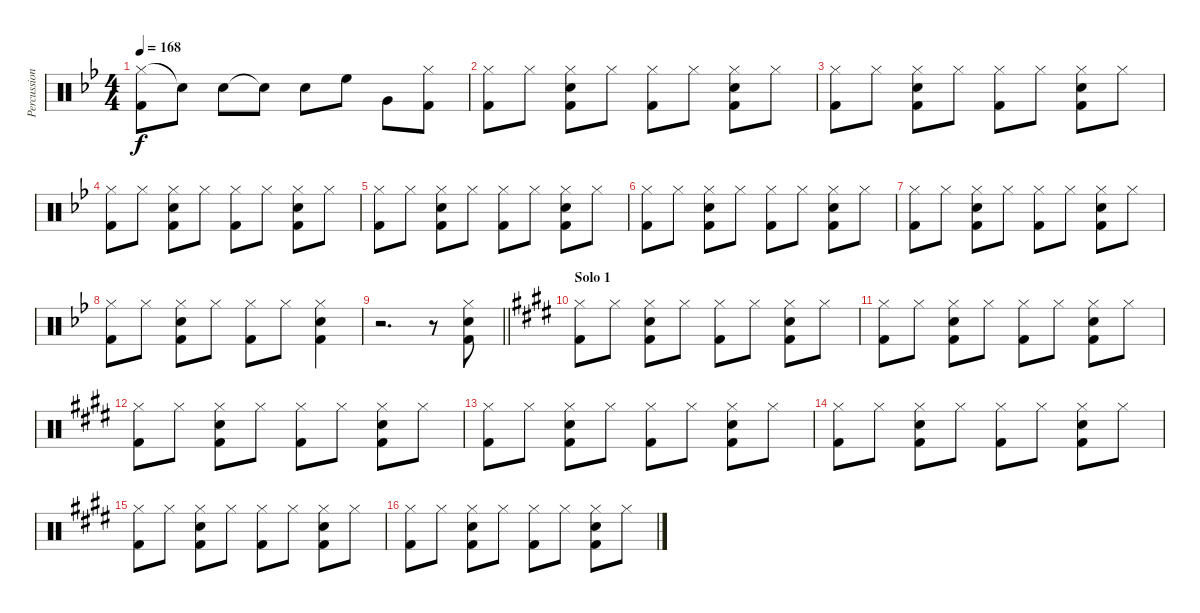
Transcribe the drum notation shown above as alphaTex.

\track ("Percussion" "Percussion") {instrument percussion}
\staff {score}
\articulation defaults
\ts (4 4)
\tempo 168
\clef neutral
\ks bb
("Hi-Hat (closed)" "Kick (hit) 2").8{dy f} "Snare (hit)"{t}.8 "Snare (hit) 2".8 "Snare (hit)"{t}.8 "Snare (hit) 2".8 "High Floor Tom (hit)".8 "Very Low Tom (hit)".8 ("Hi-Hat (closed)" "Kick (hit) 2").8 |
("Hi-Hat (closed)" "Kick (hit) 2").8 "Hi-Hat (closed)".8 ("Hi-Hat (closed)" "Snare (hit) 2" "Kick (hit) 2").8 "Hi-Hat (closed)".8 ("Hi-Hat (closed)" "Kick (hit) 2").8 "Hi-Hat (closed)".8 ("Hi-Hat (closed)" "Snare (hit) 2" "Kick (hit) 2").8 "Hi-Hat (closed)".8 |
("Hi-Hat (closed)" "Kick (hit) 2").8 "Hi-Hat (closed)".8 ("Hi-Hat (closed)" "Snare (hit) 2" "Kick (hit) 2").8 "Hi-Hat (closed)".8 ("Hi-Hat (closed)" "Kick (hit) 2").8 "Hi-Hat (closed)".8 ("Hi-Hat (closed)" "Snare (hit) 2" "Kick (hit) 2").8 "Hi-Hat (closed)".8 |
("Hi-Hat (closed)" "Kick (hit) 2").8 "Hi-Hat (closed)".8 ("Hi-Hat (closed)" "Snare (hit) 2" "Kick (hit) 2").8 "Hi-Hat (closed)".8 ("Hi-Hat (closed)" "Kick (hit) 2").8 "Hi-Hat (closed)".8 ("Hi-Hat (closed)" "Snare (hit) 2" "Kick (hit) 2").8 "Hi-Hat (closed)".8 |
("Hi-Hat (closed)" "Kick (hit) 2").8 "Hi-Hat (closed)".8 ("Hi-Hat (closed)" "Snare (hit) 2" "Kick (hit) 2").8 "Hi-Hat (closed)".8 ("Hi-Hat (closed)" "Kick (hit) 2").8 "Hi-Hat (closed)".8 ("Hi-Hat (closed)" "Snare (hit) 2" "Kick (hit) 2").8 "Hi-Hat (closed)".8 |
("Hi-Hat (closed)" "Kick (hit) 2").8 "Hi-Hat (closed)".8 ("Hi-Hat (closed)" "Snare (hit) 2" "Kick (hit) 2").8 "Hi-Hat (closed)".8 ("Hi-Hat (closed)" "Kick (hit) 2").8 "Hi-Hat (closed)".8 ("Hi-Hat (closed)" "Snare (hit) 2" "Kick (hit) 2").8 "Hi-Hat (closed)".8 |
("Hi-Hat (closed)" "Kick (hit) 2").8 "Hi-Hat (closed)".8 ("Hi-Hat (closed)" "Snare (hit) 2" "Kick (hit) 2").8 "Hi-Hat (closed)".8 ("Hi-Hat (closed)" "Kick (hit) 2").8 "Hi-Hat (closed)".8 ("Hi-Hat (closed)" "Snare (hit) 2" "Kick (hit) 2").8 "Hi-Hat (closed)".8 |
("Hi-Hat (closed)" "Kick (hit) 2").8 "Hi-Hat (closed)".8 ("Hi-Hat (closed)" "Snare (hit) 2" "Kick (hit) 2").8 "Hi-Hat (closed)".8 ("Hi-Hat (closed)" "Kick (hit) 2").8 "Hi-Hat (closed)".8 ("Hi-Hat (closed)" "Snare (hit) 2" "Kick (hit) 2").4 |
\barLineRight lightlight
r.2{d} r.8 ("Hi-Hat (closed)" "Snare (hit) 2" "Kick (hit) 2").8{volume 8} |
\section ("" "Solo 1")
\ks e
("Hi-Hat (closed)" "Kick (hit) 2").8 "Hi-Hat (closed)".8 ("Hi-Hat (closed)" "Snare (hit) 2" "Kick (hit) 2").8 "Hi-Hat (closed)".8 ("Hi-Hat (closed)" "Kick (hit) 2").8 "Hi-Hat (closed)".8 ("Hi-Hat (closed)" "Snare (hit) 2" "Kick (hit) 2").8 "Hi-Hat (closed)".8 |
("Hi-Hat (closed)" "Kick (hit) 2").8 "Hi-Hat (closed)".8 ("Hi-Hat (closed)" "Snare (hit) 2" "Kick (hit) 2").8 "Hi-Hat (closed)".8 ("Hi-Hat (closed)" "Kick (hit) 2").8 "Hi-Hat (closed)".8 ("Hi-Hat (closed)" "Snare (hit) 2" "Kick (hit) 2").8 "Hi-Hat (closed)".8 |
("Hi-Hat (closed)" "Kick (hit) 2").8 "Hi-Hat (closed)".8 ("Hi-Hat (closed)" "Snare (hit) 2" "Kick (hit) 2").8 "Hi-Hat (closed)".8 ("Hi-Hat (closed)" "Kick (hit) 2").8 "Hi-Hat (closed)".8 ("Hi-Hat (closed)" "Snare (hit) 2" "Kick (hit) 2").8 "Hi-Hat (closed)".8 |
("Hi-Hat (closed)" "Kick (hit) 2").8 "Hi-Hat (closed)".8 ("Hi-Hat (closed)" "Snare (hit) 2" "Kick (hit) 2").8 "Hi-Hat (closed)".8 ("Hi-Hat (closed)" "Kick (hit) 2").8 "Hi-Hat (closed)".8 ("Hi-Hat (closed)" "Snare (hit) 2" "Kick (hit) 2").8 "Hi-Hat (closed)".8 |
("Hi-Hat (closed)" "Kick (hit) 2").8 "Hi-Hat (closed)".8 ("Hi-Hat (closed)" "Snare (hit) 2" "Kick (hit) 2").8 "Hi-Hat (closed)".8 ("Hi-Hat (closed)" "Kick (hit) 2").8 "Hi-Hat (closed)".8 ("Hi-Hat (closed)" "Snare (hit) 2" "Kick (hit) 2").8 "Hi-Hat (closed)".8 |
("Hi-Hat (closed)" "Kick (hit) 2").8 "Hi-Hat (closed)".8 ("Hi-Hat (closed)" "Snare (hit) 2" "Kick (hit) 2").8 "Hi-Hat (closed)".8 ("Hi-Hat (closed)" "Kick (hit) 2").8 "Hi-Hat (closed)".8 ("Hi-Hat (closed)" "Snare (hit) 2" "Kick (hit) 2").8 "Hi-Hat (closed)".8 |
("Hi-Hat (closed)" "Kick (hit) 2").8 "Hi-Hat (closed)".8 ("Hi-Hat (closed)" "Snare (hit) 2" "Kick (hit) 2").8 "Hi-Hat (closed)".8 ("Hi-Hat (closed)" "Kick (hit) 2").8 "Hi-Hat (closed)".8 ("Hi-Hat (closed)" "Snare (hit) 2" "Kick (hit) 2").8 "Hi-Hat (closed)".8
